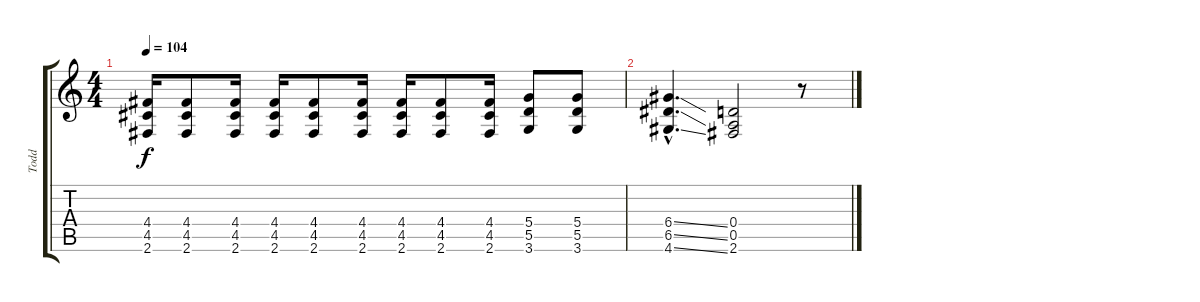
\track ("Todd" "Todd") {instrument distortionguitar}
\staff {score tabs}
\tuning (E4 B3 G3 D3 A2 E2) {hide}
\ts (4 4)
\tempo 104
\clef g2
\ks c
(4.4 4.5 2.6).16{dy f} (4.4 4.5 2.6).8 (4.4 4.5 2.6).16 (4.4 4.5 2.6).16 (4.4 4.5 2.6).8 (4.4 4.5 2.6).16 (4.4 4.5 2.6).16 (4.4 4.5 2.6).8 (4.4 4.5 2.6).16 (5.4 5.5 3.6).8 (5.4 5.5 3.6).8 |
(6.4{ss hac} 6.5{ss hac} 4.6{ss hac}).4{d} (0.4 0.5 2.6).2{volume 0} r.8
